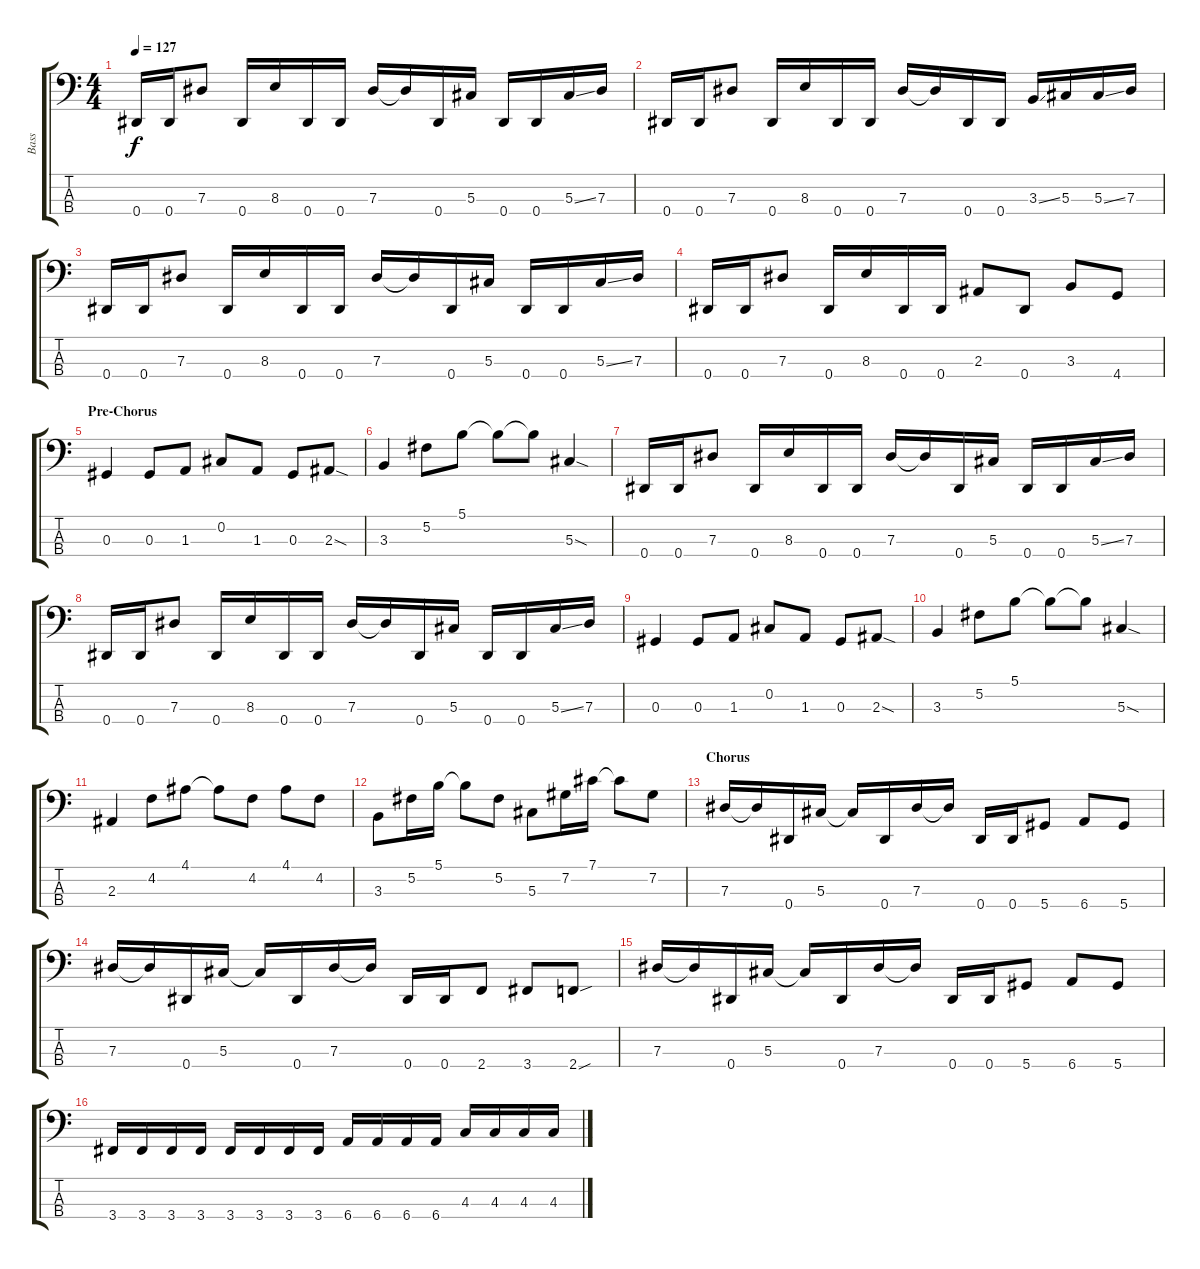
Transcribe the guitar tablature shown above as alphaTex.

\track ("Bass" "Bass") {instrument electricbassfinger}
\staff {score tabs}
\tuning (Gb2 Db2 Ab1 Eb1) {hide}
\ts (4 4)
\tempo 127
\clef f4
\ks c
0.4.16{dy f} 0.4.16 7.3.8 0.4.16 8.3.16 0.4.16 0.4.16 7.3.16 7.3{t}.16 0.4.16 5.3.16 0.4.16 0.4.16 5.3{ss}.16 7.3.16 |
0.4.16 0.4.16 7.3.8 0.4.16 8.3.16 0.4.16 0.4.16 7.3.16 7.3{t}.16 0.4.16 0.4.16 3.3{ss}.16 5.3.16 5.3{ss}.16 7.3.16 |
0.4.16 0.4.16 7.3.8 0.4.16 8.3.16 0.4.16 0.4.16 7.3.16 7.3{t}.16 0.4.16 5.3.16 0.4.16 0.4.16 5.3{ss}.16 7.3.16 |
0.4.16 0.4.16 7.3.8 0.4.16 8.3.16 0.4.16 0.4.16 2.3.8 0.4.8 3.3.8 4.4.8 |
\section ("" "Pre-Chorus")
0.3.4 0.3.8 1.3.8 0.2.8 1.3.8 0.3.8 2.3{sod}.8 |
3.3.4 5.2.8 5.1.8 5.1{t}.8 5.1{t}.8 5.3{sod}.4 |
0.4.16 0.4.16 7.3.8 0.4.16 8.3.16 0.4.16 0.4.16 7.3.16 7.3{t}.16 0.4.16 5.3.16 0.4.16 0.4.16 5.3{ss}.16 7.3.16 |
0.4.16 0.4.16 7.3.8 0.4.16 8.3.16 0.4.16 0.4.16 7.3.16 7.3{t}.16 0.4.16 5.3.16 0.4.16 0.4.16 5.3{ss}.16 7.3.16 |
0.3.4 0.3.8 1.3.8 0.2.8 1.3.8 0.3.8 2.3{sod}.8 |
3.3.4 5.2.8 5.1.8 5.1{t}.8 5.1{t}.8 5.3{sod}.4 |
2.3.4 4.2.8 4.1.8 4.1{t}.8 4.2.8 4.1.8 4.2.8 |
3.3.8 5.2.16 5.1.16 5.1{t}.8 5.2.8 5.3.8 7.2.16 7.1.16 7.1{t}.8 7.2.8 |
\section ("" "Chorus")
7.3.16 7.3{t}.16 0.4.16 5.3.16 5.3{t}.16 0.4.16 7.3.16 7.3{t}.16 0.4.16 0.4.16 5.4.8 6.4.8 5.4.8 |
7.3.16 7.3{t}.16 0.4.16 5.3.16 5.3{t}.16 0.4.16 7.3.16 7.3{t}.16 0.4.16 0.4.16 2.4.8 3.4.8 2.4{sou}.8 |
7.3.16 7.3{t}.16 0.4.16 5.3.16 5.3{t}.16 0.4.16 7.3.16 7.3{t}.16 0.4.16 0.4.16 5.4.8 6.4.8 5.4.8 |
3.4.16 3.4.16 3.4.16 3.4.16 3.4.16 3.4.16 3.4.16 3.4.16 6.4.16 6.4.16 6.4.16 6.4.16 4.3.16 4.3.16 4.3.16 4.3.16
